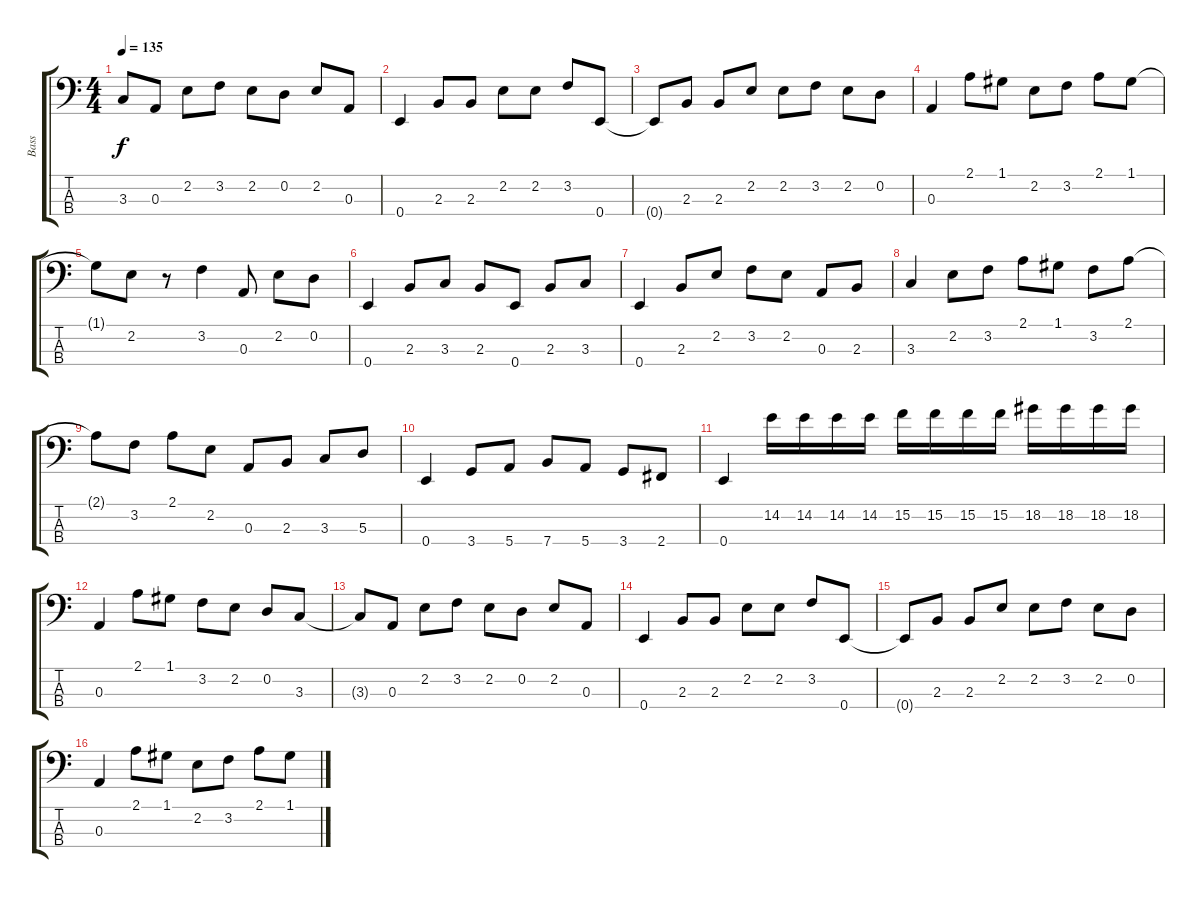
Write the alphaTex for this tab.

\track ("Bass" "Bass") {instrument acousticbass}
\staff {score tabs}
\tuning (G2 D2 A1 E1) {hide}
\ts (4 4)
\tempo 135
\clef f4
\ks c
3.3{t}.8{dy f} 0.3.8 2.2.8 3.2.8 2.2.8 0.2.8 2.2.8 0.3.8 |
0.4.4 2.3.8 2.3.8 2.2.8 2.2.8 3.2.8 0.4.8 |
0.4{t}.8 2.3.8 2.3.8 2.2.8 2.2.8 3.2.8 2.2.8 0.2.8 |
0.3.4 2.1.8 1.1.8 2.2.8 3.2.8 2.1.8 1.1.8 |
1.1{t}.8 2.2.8 r.8 3.2.4 0.3.8 2.2.8 0.2.8 |
0.4.4 2.3.8 3.3.8 2.3.8 0.4.8 2.3.8 3.3.8 |
0.4.4 2.3.8 2.2.8 3.2.8 2.2.8 0.3.8 2.3.8 |
3.3.4 2.2.8 3.2.8 2.1.8 1.1.8 3.2.8 2.1.8 |
2.1{t}.8 3.2.8 2.1.8 2.2.8 0.3.8 2.3.8 3.3.8 5.3.8 |
0.4.4 3.4.8 5.4.8 7.4.8 5.4.8 3.4.8 2.4.8 |
0.4.4 14.2.16 14.2.16 14.2.16 14.2.16 15.2.16 15.2.16 15.2.16 15.2.16 18.2.16 18.2.16 18.2.16 18.2.16 |
0.3.4 2.1.8 1.1.8 3.2.8 2.2.8 0.2.8 3.3.8 |
3.3{t}.8 0.3.8 2.2.8 3.2.8 2.2.8 0.2.8 2.2.8 0.3.8 |
0.4.4 2.3.8 2.3.8 2.2.8 2.2.8 3.2.8 0.4.8 |
0.4{t}.8 2.3.8 2.3.8 2.2.8 2.2.8 3.2.8 2.2.8 0.2.8 |
0.3.4 2.1.8 1.1.8 2.2.8 3.2.8 2.1.8 1.1.8
